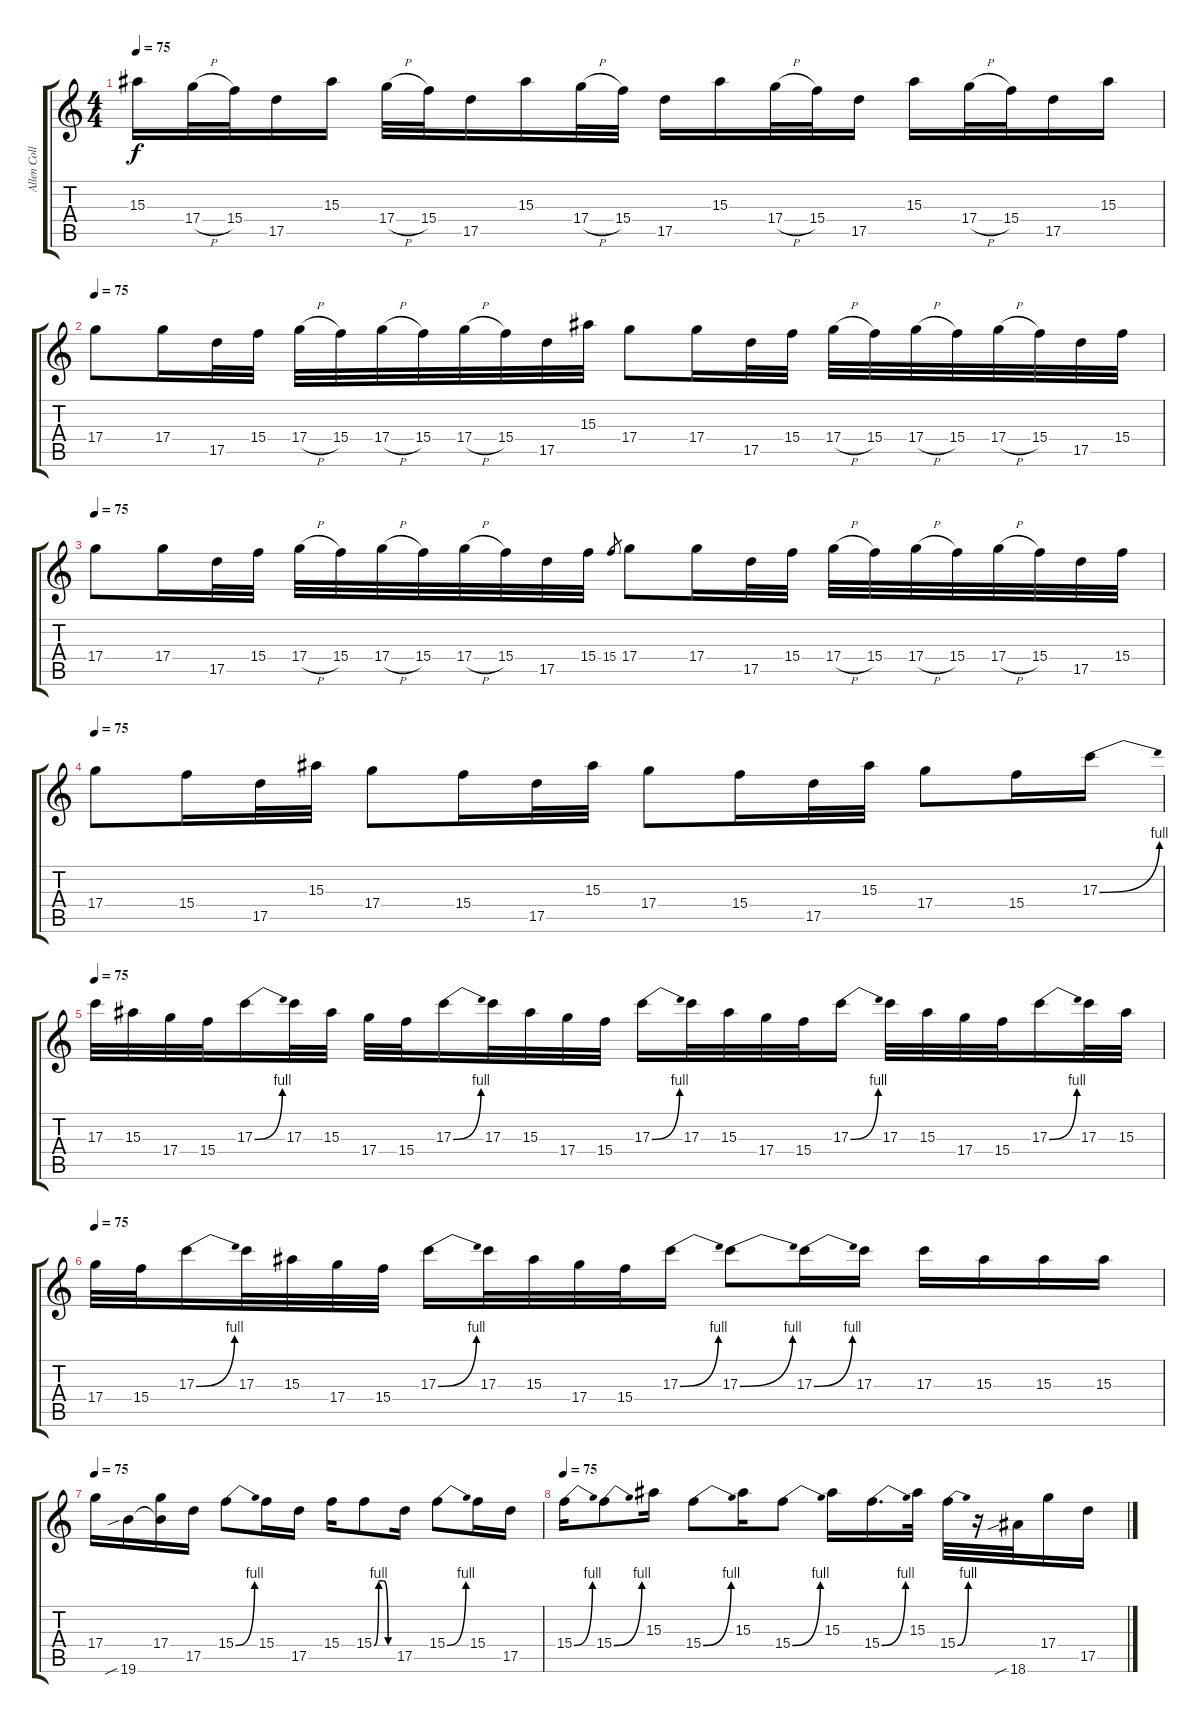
\track ("Allen Collins (solo guitar)" "Allen Coll") {instrument distortionguitar}
\staff {score tabs}
\tuning (E4 B3 G3 D3 A2 E2) {hide}
\ts (4 4)
\tempo 75
\clef g2
\ks c
15.3.16{dy f} 17.4{h}.32 15.4.32 17.5.16 15.3.16 17.4{h}.32 15.4.32 17.5.16 15.3.16 17.4{h}.32 15.4.32 17.5.16 15.3.16 17.4{h}.32 15.4.32 17.5.16 15.3.16 17.4{h}.32 15.4.32 17.5.16 15.3.16 |
\tempo 75
17.4.8 17.4.16 17.5.32 15.4.32 17.4{h}.32 15.4.32 17.4{h}.32 15.4.32 17.4{h}.32 15.4.32 17.5.32 15.3.32 17.4.8 17.4.16 17.5.32 15.4.32 17.4{h}.32 15.4.32 17.4{h}.32 15.4.32 17.4{h}.32 15.4.32 17.5.32 15.4.32 |
\tempo 75
17.4.8 17.4.16 17.5.32 15.4.32 17.4{h}.32 15.4.32 17.4{h}.32 15.4.32 17.4{h}.32 15.4.32 17.5.32 15.4.32 15.4.8{gr} 17.4.8 17.4.16 17.5.32 15.4.32 17.4{h}.32 15.4.32 17.4{h}.32 15.4.32 17.4{h}.32 15.4.32 17.5.32 15.4.32 |
\tempo 75
17.4.8 15.4.16 17.5.32 15.3.32 17.4.8 15.4.16 17.5.32 15.3.32 17.4.8 15.4.16 17.5.32 15.3.32 17.4.8 15.4.16 17.3{be (bend 0 0 60 4)}.16 |
\tempo 75
17.3.32 15.3.32 17.4.32 15.4.32 17.3{be (bend 0 0 60 4)}.16 17.3.32 15.3.32 17.4.32 15.4.32 17.3{be (bend 0 0 60 4)}.16 17.3.32 15.3.32 17.4.32 15.4.32 17.3{be (bend 0 0 60 4)}.16 17.3.32 15.3.32 17.4.32 15.4.32 17.3{be (bend 0 0 60 4)}.16 17.3.32 15.3.32 17.4.32 15.4.32 17.3{be (bend 0 0 60 4)}.16 17.3.32 15.3.32 |
\tempo 75
17.4.32 15.4.32 17.3{be (bend 0 0 60 4)}.16 17.3.32 15.3.32 17.4.32 15.4.32 17.3{be (bend 0 0 60 4)}.16 17.3.32 15.3.32 17.4.32 15.4.32 17.3{be (bend 0 0 60 4)}.16 17.3{be (bend 0 0 60 4)}.8 17.3{be (bend 0 0 60 4)}.16 17.3.16 17.3.16 15.3.16 15.3.16 15.3.16 |
\tempo 75
17.4.16 19.6{sib}.16 (17.4 19.6{t}).16 17.5.16 15.4{be (bend 0 0 60 4)}.8 15.4.16 17.5.16 15.4.16 15.4{be (custom 0 0 15 4 30 4 45 0 60 0)}.8 17.5.16 15.4{be (bend 0 0 60 4)}.8 15.4.16 17.5.16 |
\tempo 75
15.4{be (bend 0 0 60 4)}.16 15.4{be (bend 0 0 60 4)}.8 15.3.16 15.4{be (bend 0 0 60 4)}.8 15.3.16 15.4{be (bend 0 0 60 4)}.8 15.3.16 15.4{be (bend 0 0 60 4)}.16{d} 15.3.32 15.4{be (bend 0 0 60 4)}.32 r.16 18.6{sib}.32 17.4.16 17.5.16
